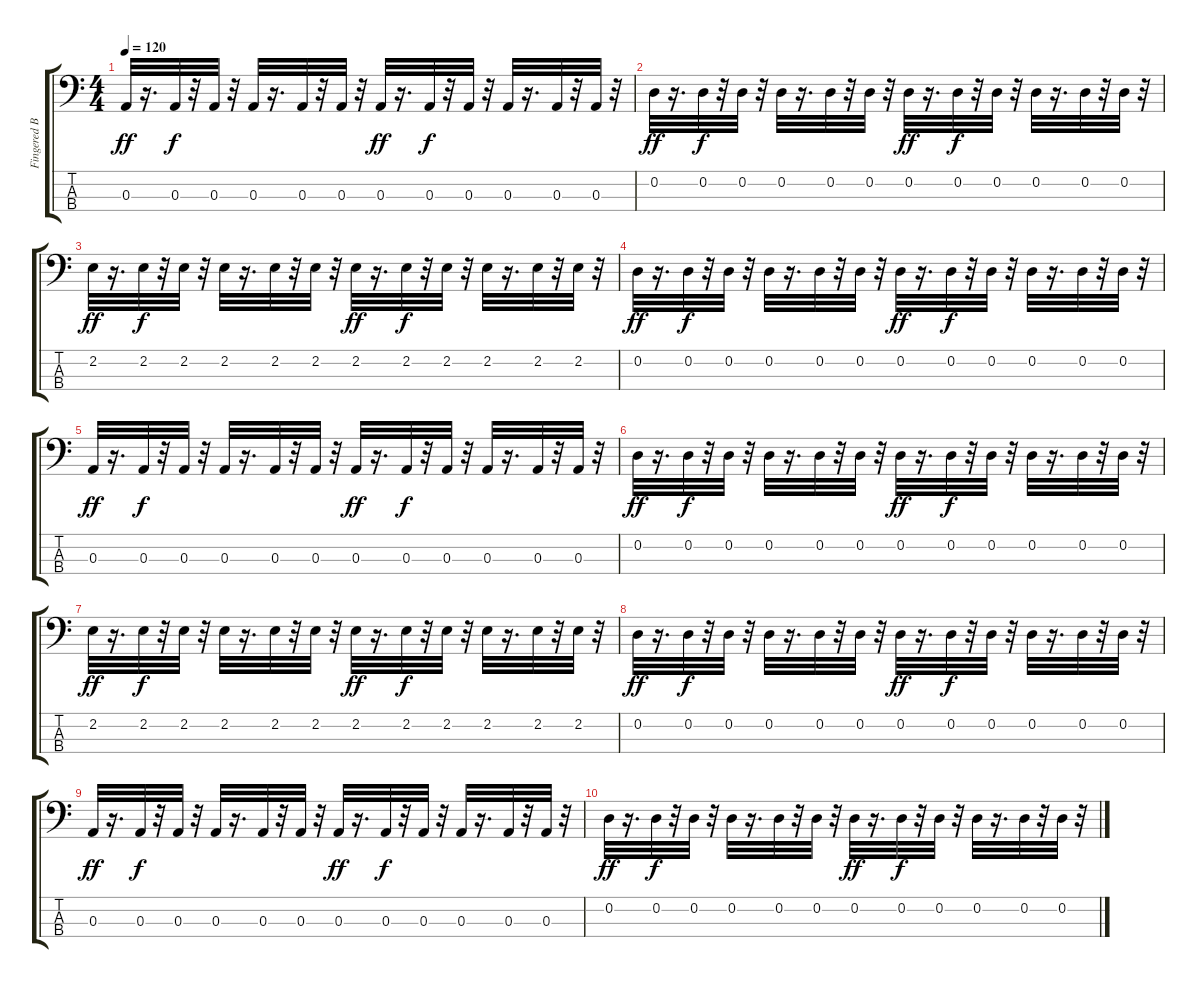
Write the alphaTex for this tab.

\track ("Fingered Bass" "Fingered B") {instrument electricbassfinger}
\staff {score tabs}
\tuning (G2 D2 A1 E1) {hide}
\ts (4 4)
\tempo 120
\clef f4
\ks c
0.3.32{dy ff} r.16{d} 0.3.32{dy f} r.32 0.3.32 r.32 0.3.32 r.16{d} 0.3.32 r.32 0.3.32 r.32 0.3.32{dy ff} r.16{d} 0.3.32{dy f} r.32 0.3.32 r.32 0.3.32 r.16{d} 0.3.32 r.32 0.3.32 r.32 |
0.2.32{dy ff} r.16{d} 0.2.32{dy f} r.32 0.2.32 r.32 0.2.32 r.16{d} 0.2.32 r.32 0.2.32 r.32 0.2.32{dy ff} r.16{d} 0.2.32{dy f} r.32 0.2.32 r.32 0.2.32 r.16{d} 0.2.32 r.32 0.2.32 r.32 |
2.2.32{dy ff} r.16{d} 2.2.32{dy f} r.32 2.2.32 r.32 2.2.32 r.16{d} 2.2.32 r.32 2.2.32 r.32 2.2.32{dy ff} r.16{d} 2.2.32{dy f} r.32 2.2.32 r.32 2.2.32 r.16{d} 2.2.32 r.32 2.2.32 r.32 |
0.2.32{dy ff} r.16{d} 0.2.32{dy f} r.32 0.2.32 r.32 0.2.32 r.16{d} 0.2.32 r.32 0.2.32 r.32 0.2.32{dy ff} r.16{d} 0.2.32{dy f} r.32 0.2.32 r.32 0.2.32 r.16{d} 0.2.32 r.32 0.2.32 r.32 |
0.3.32{dy ff} r.16{d} 0.3.32{dy f} r.32 0.3.32 r.32 0.3.32 r.16{d} 0.3.32 r.32 0.3.32 r.32 0.3.32{dy ff} r.16{d} 0.3.32{dy f} r.32 0.3.32 r.32 0.3.32 r.16{d} 0.3.32 r.32 0.3.32 r.32 |
0.2.32{dy ff} r.16{d} 0.2.32{dy f} r.32 0.2.32 r.32 0.2.32 r.16{d} 0.2.32 r.32 0.2.32 r.32 0.2.32{dy ff} r.16{d} 0.2.32{dy f} r.32 0.2.32 r.32 0.2.32 r.16{d} 0.2.32 r.32 0.2.32 r.32 |
2.2.32{dy ff} r.16{d} 2.2.32{dy f} r.32 2.2.32 r.32 2.2.32 r.16{d} 2.2.32 r.32 2.2.32 r.32 2.2.32{dy ff} r.16{d} 2.2.32{dy f} r.32 2.2.32 r.32 2.2.32 r.16{d} 2.2.32 r.32 2.2.32 r.32 |
0.2.32{dy ff} r.16{d} 0.2.32{dy f} r.32 0.2.32 r.32 0.2.32 r.16{d} 0.2.32 r.32 0.2.32 r.32 0.2.32{dy ff} r.16{d} 0.2.32{dy f} r.32 0.2.32 r.32 0.2.32 r.16{d} 0.2.32 r.32 0.2.32 r.32 |
0.3.32{dy ff} r.16{d} 0.3.32{dy f} r.32 0.3.32 r.32 0.3.32 r.16{d} 0.3.32 r.32 0.3.32 r.32 0.3.32{dy ff} r.16{d} 0.3.32{dy f} r.32 0.3.32 r.32 0.3.32 r.16{d} 0.3.32 r.32 0.3.32 r.32 |
0.2.32{dy ff} r.16{d} 0.2.32{dy f} r.32 0.2.32 r.32 0.2.32 r.16{d} 0.2.32 r.32 0.2.32 r.32 0.2.32{dy ff} r.16{d} 0.2.32{dy f} r.32 0.2.32 r.32 0.2.32 r.16{d} 0.2.32 r.32 0.2.32 r.32
